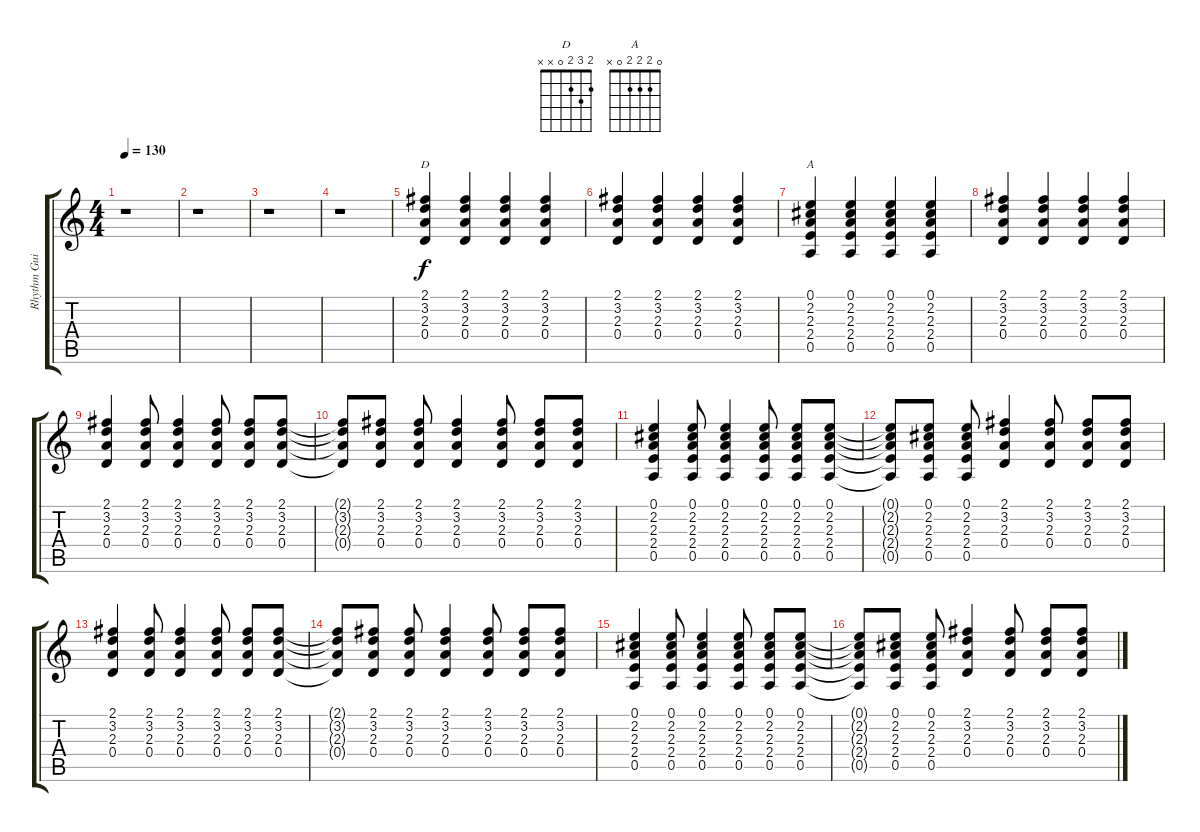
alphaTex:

\track ("Rhythm Guitar" "Rhythm Gui") {instrument acousticguitarsteel}
\staff {score tabs}
\tuning (E4 B3 G3 D3 A2 E2) {hide}
\chord ("D" 2 3 2 0 x x)
\chord ("A" 0 2 2 2 0 x)
\ts (4 4)
\tempo 130
\clef g2
\ks c
r.1{dy f instrument acousticguitarsteel} |
r.1 |
r.1 |
r.1 |
(2.1 3.2 2.3 0.4).4{ch "D"} (2.1 3.2 2.3 0.4).4 (2.1 3.2 2.3 0.4).4 (2.1 3.2 2.3 0.4).4 |
(2.1 3.2 2.3 0.4).4 (2.1 3.2 2.3 0.4).4 (2.1 3.2 2.3 0.4).4 (2.1 3.2 2.3 0.4).4 |
(0.1 2.2 2.3 2.4 0.5).4{ch "A"} (0.1 2.2 2.3 2.4 0.5).4 (0.1 2.2 2.3 2.4 0.5).4 (0.1 2.2 2.3 2.4 0.5).4 |
(2.1 3.2 2.3 0.4).4 (2.1 3.2 2.3 0.4).4 (2.1 3.2 2.3 0.4).4 (2.1 3.2 2.3 0.4).4 |
(2.1 3.2 2.3 0.4).4 (2.1 3.2 2.3 0.4).8 (2.1 3.2 2.3 0.4).4 (2.1 3.2 2.3 0.4).8 (2.1 3.2 2.3 0.4).8 (2.1 3.2 2.3 0.4).8 |
(2.1{t} 3.2{t} 2.3{t} 0.4{t}).8 (2.1 3.2 2.3 0.4).8 (2.1 3.2 2.3 0.4).8 (2.1 3.2 2.3 0.4).4 (2.1 3.2 2.3 0.4).8 (2.1 3.2 2.3 0.4).8 (2.1 3.2 2.3 0.4).8 |
(0.1 2.2 2.3 2.4 0.5).4 (0.1 2.2 2.3 2.4 0.5).8 (0.1 2.2 2.3 2.4 0.5).4 (0.1 2.2 2.3 2.4 0.5).8 (0.1 2.2 2.3 2.4 0.5).8 (0.1 2.2 2.3 2.4 0.5).8 |
(0.1{t} 2.2{t} 2.3{t} 2.4{t} 0.5{t}).8 (0.1 2.2 2.3 2.4 0.5).8 (0.1 2.2 2.3 2.4 0.5).8 (2.1 3.2 2.3 0.4).4 (2.1 3.2 2.3 0.4).8 (2.1 3.2 2.3 0.4).8 (2.1 3.2 2.3 0.4).8 |
(2.1 3.2 2.3 0.4).4 (2.1 3.2 2.3 0.4).8 (2.1 3.2 2.3 0.4).4 (2.1 3.2 2.3 0.4).8 (2.1 3.2 2.3 0.4).8 (2.1 3.2 2.3 0.4).8 |
(2.1{t} 3.2{t} 2.3{t} 0.4{t}).8 (2.1 3.2 2.3 0.4).8 (2.1 3.2 2.3 0.4).8 (2.1 3.2 2.3 0.4).4 (2.1 3.2 2.3 0.4).8 (2.1 3.2 2.3 0.4).8 (2.1 3.2 2.3 0.4).8 |
(0.1 2.2 2.3 2.4 0.5).4 (0.1 2.2 2.3 2.4 0.5).8 (0.1 2.2 2.3 2.4 0.5).4 (0.1 2.2 2.3 2.4 0.5).8 (0.1 2.2 2.3 2.4 0.5).8 (0.1 2.2 2.3 2.4 0.5).8 |
(0.1{t} 2.2{t} 2.3{t} 2.4{t} 0.5{t}).8 (0.1 2.2 2.3 2.4 0.5).8 (0.1 2.2 2.3 2.4 0.5).8 (2.1 3.2 2.3 0.4).4 (2.1 3.2 2.3 0.4).8 (2.1 3.2 2.3 0.4).8 (2.1 3.2 2.3 0.4).8
